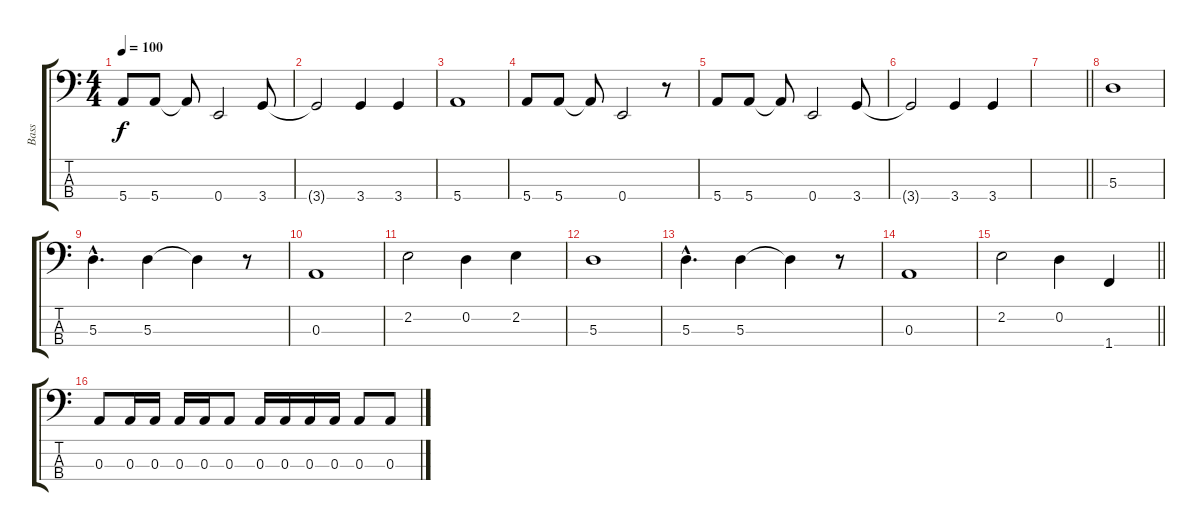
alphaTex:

\track ("Bass" "Bass") {instrument electricbassfinger}
\staff {score tabs}
\tuning (G2 D2 A1 E1) {hide}
\ts (4 4)
\tempo 100
\clef f4
\ks c
5.4.8{dy f} 5.4.8 5.4{t}.8 0.4.2 3.4.8 |
3.4{t}.2 3.4.4 3.4.4 |
5.4.1 |
5.4.8 5.4.8 5.4{t}.8 0.4.2 r.8 |
5.4.8 5.4.8 5.4{t}.8 0.4.2 3.4.8 |
3.4{t}.2 3.4.4 3.4.4 |
\barLineRight lightlight
|
5.3.1 |
5.3{hac}.4{d} 5.3.4 5.3{t}.4 r.8 |
0.3.1 |
2.2.2 0.2.4 2.2.4 |
5.3.1 |
5.3{hac}.4{d} 5.3.4 5.3{t}.4 r.8 |
0.3.1 |
\barLineRight lightlight
2.2.2 0.2.4 1.4.4 |
0.3.8 0.3.16 0.3.16 0.3.16 0.3.16 0.3.8 0.3.16 0.3.16 0.3.16 0.3.16 0.3.8 0.3.8
